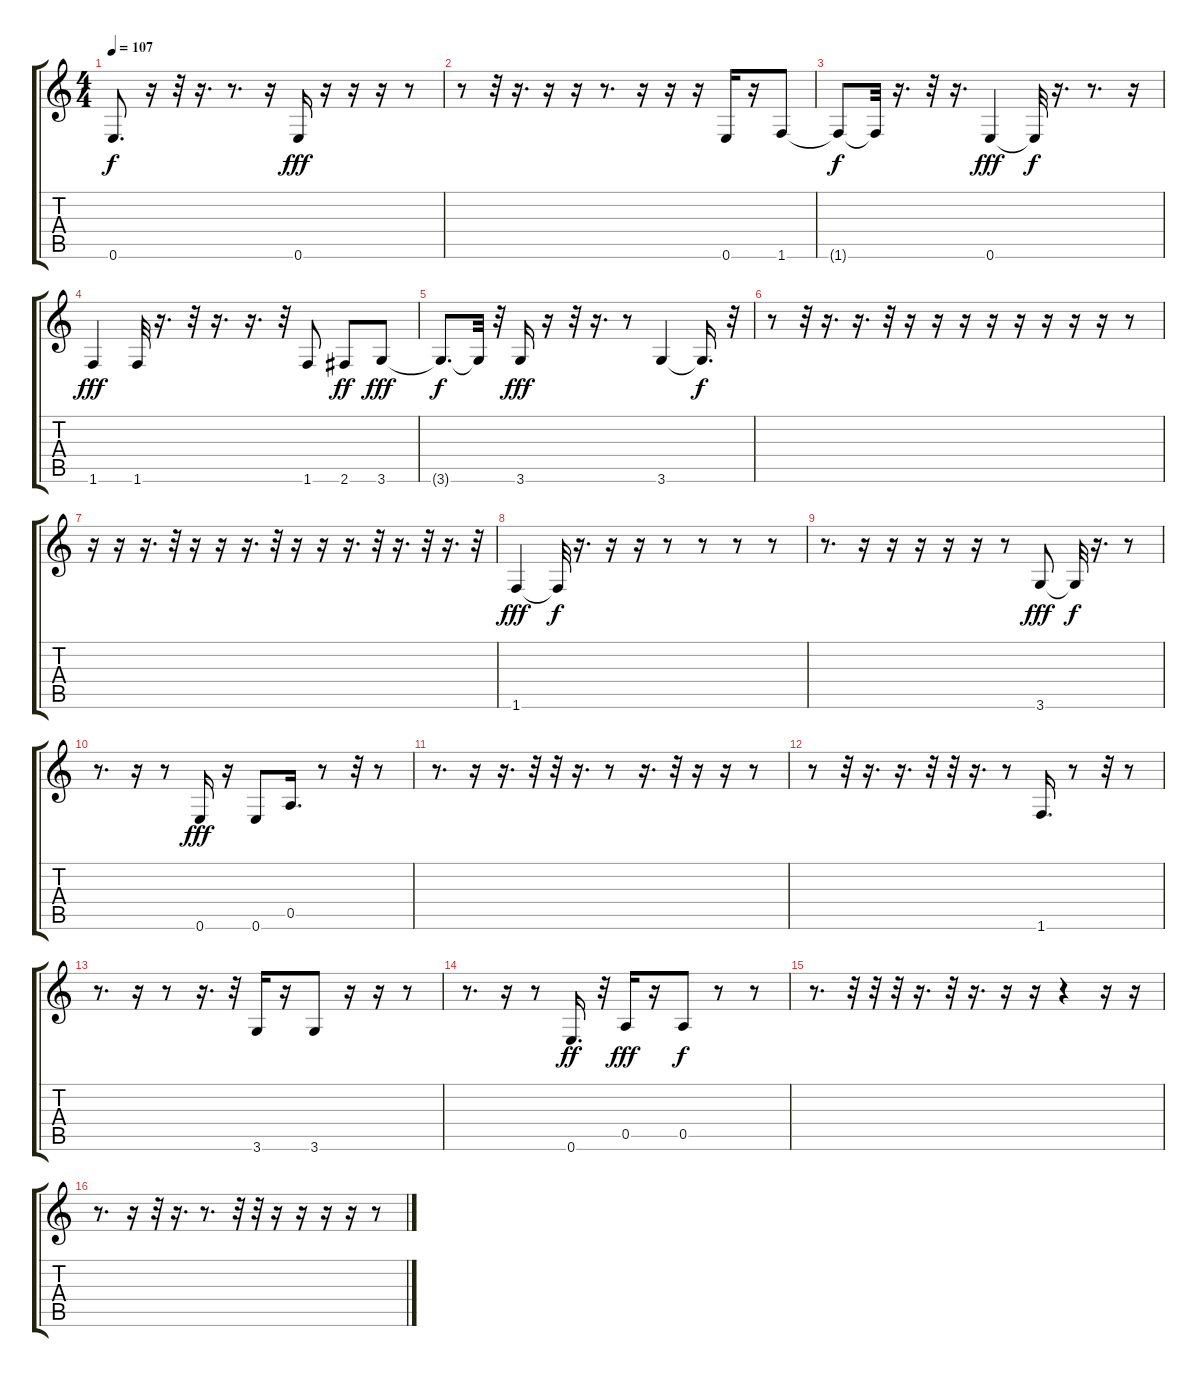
\track "" {instrument fretlessbass}
\staff {score tabs}
\tuning (E4 B3 G3 D3 A2 E2) {hide}
\ts (4 4)
\tempo 107
\clef g2
\ks c
0.6{t}.8{d dy f} r.16 r.32 r.16{d} r.8{d} r.16 0.6.16{dy fff} r.16 r.16 r.16 r.8 |
r.8 r.32 r.16{d} r.16 r.16 r.8{d} r.16 r.16 r.16 0.6.16 r.16 1.6.8 |
1.6{t}.8{dy f} 1.6{t}.32 r.16{d} r.32 r.16{d} 0.6.4{dy fff} 0.6{t}.32{dy f} r.16{d} r.8{d} r.16 |
1.6.4{dy fff} 1.6.32 r.16{d} r.32 r.16{d} r.16{d} r.32 1.6.8 2.6.8{dy ff} 3.6.8{dy fff} |
3.6{t}.8{d dy f} 3.6{t}.32 r.32 3.6.16{dy fff} r.16 r.32 r.16{d} r.8 3.6.4 3.6{t}.16{d dy f} r.32 |
r.8 r.32 r.16{d} r.16{d} r.32 r.16 r.16 r.16 r.16 r.16 r.16 r.16 r.16 r.8 |
r.16 r.16 r.16{d} r.32 r.16 r.16 r.16{d} r.32 r.16 r.16 r.16{d} r.32 r.16{d} r.32 r.16{d} r.32 |
1.6.4{dy fff} 1.6{t}.32{dy f} r.16{d} r.16 r.16 r.8 r.8 r.8 r.8 |
r.8{d} r.16 r.16 r.16 r.16 r.16 r.8 3.6.8{dy fff} 3.6{t}.32{dy f} r.16{d} r.8 |
r.8{d} r.16 r.8 0.6.16{dy fff} r.16 0.6.8 0.5.16{d} r.8 r.32 r.8 |
r.8{d} r.16 r.16{d} r.32 r.32 r.16{d} r.8 r.16{d} r.32 r.16 r.16 r.8 |
r.8 r.32 r.16{d} r.16{d} r.32 r.32 r.16{d} r.8 1.6.16{d} r.8 r.32 r.8 |
r.8{d} r.16 r.8 r.16{d} r.32 3.6.16 r.16 3.6.8 r.16 r.16 r.8 |
r.8{d} r.16 r.8 0.6.16{d dy ff} r.32 0.5.16{dy fff} r.16 0.5.8{dy f} r.8 r.8 |
r.8{d} r.32 r.32 r.32 r.16{d} r.32 r.16{d} r.16 r.16 r.4 r.16 r.16 |
r.8{d} r.16 r.32 r.16{d} r.8{d} r.32 r.32 r.16 r.16 r.16 r.16 r.8
